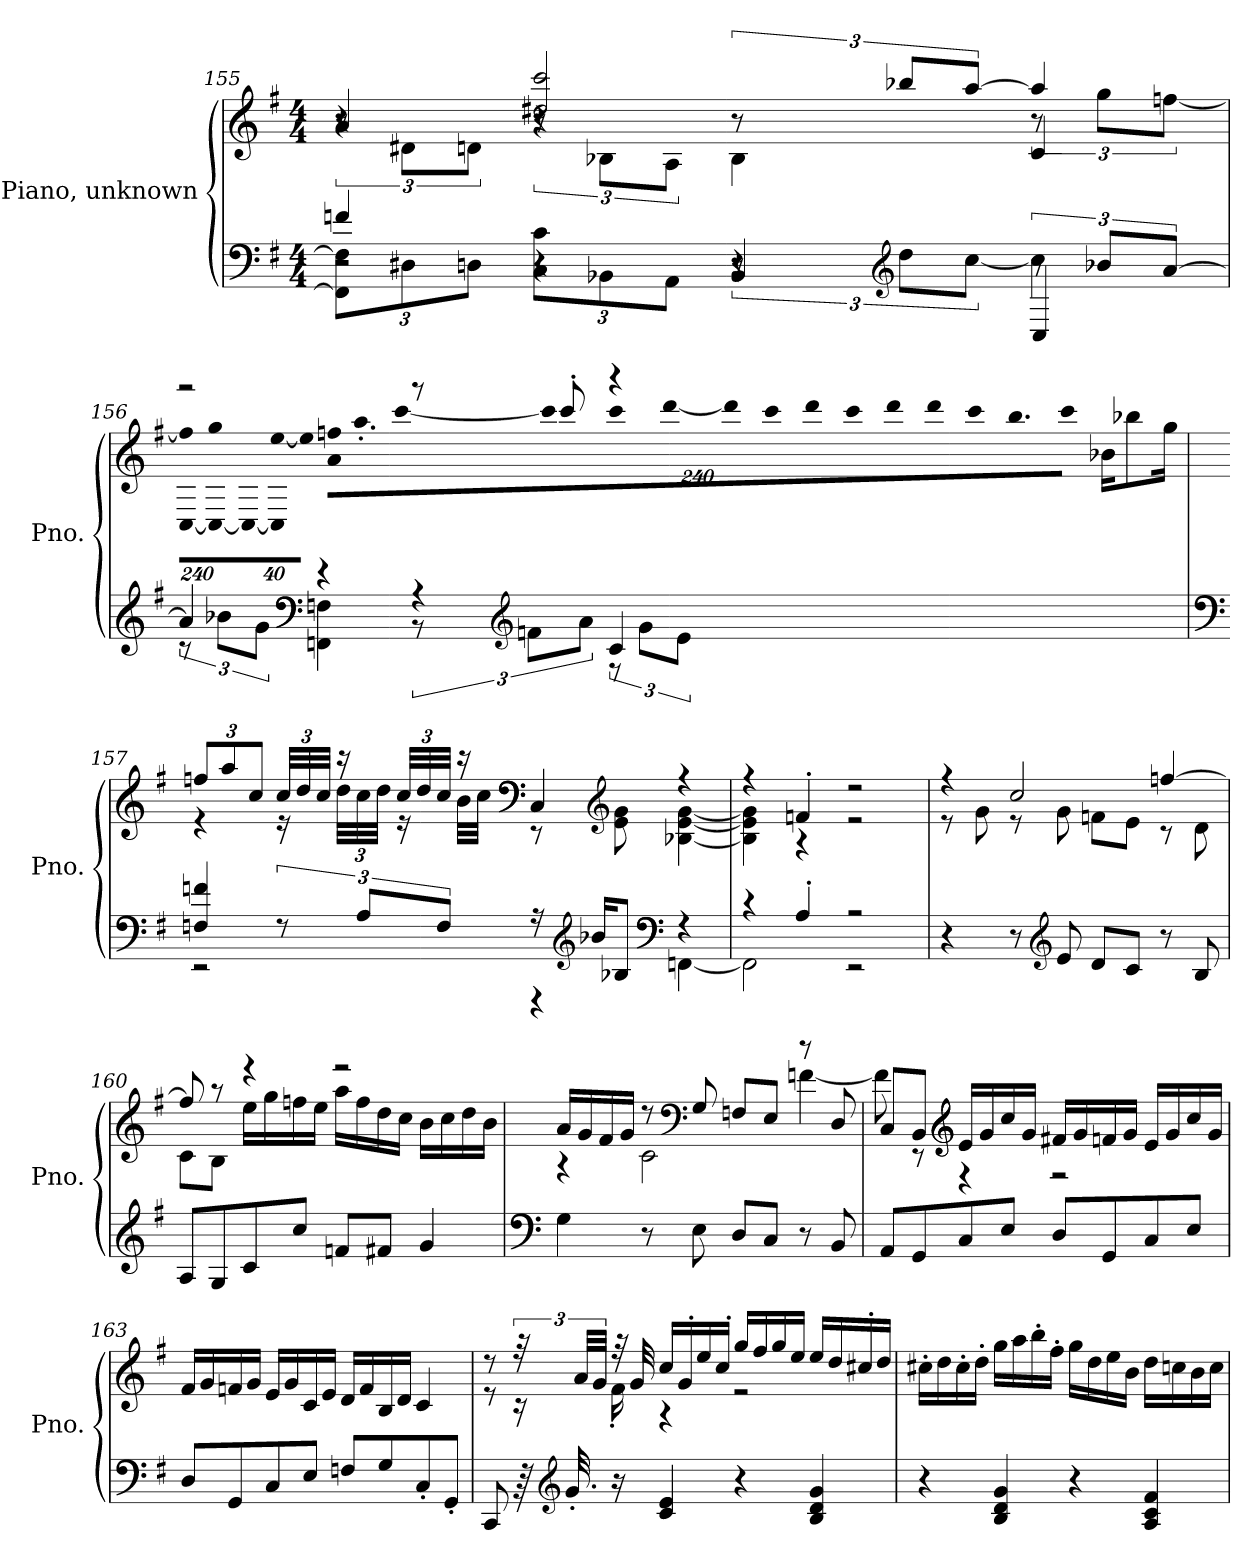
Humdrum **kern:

**kern	**kern
*part1	*part1
*staff2	*staff1
*I"Piano, unknown	*
*I'Pno.	*
!!LO:PB:g=z
*clefF4	*clefG2
*k[f#]	*k[f#]
*M4/4	*M4/4
=155	=155
*^	*
*	*Xbrackettup	*
*	*^	*^
*	*	*	*	*^
4fn/	12FF\] 12F\]L	2r	4a/	12r	4r
.	12D#X\	.	.	12d#X\L	.
.	12Dn\J	.	.	12dn\J	.
4r	12C\ 12c\L	.	4r	12r	2dd#X/ 2ccc/
.	12BB-X\	.	.	12B-X\L	.
.	12AA\J	.	.	12A\J	.
*	*brackettup	*	*	*	*
4BB-/	12r	4r	12r	4B-\	.
*clefG2	*	*	*	*	*
.	12dd\L	.	12bb-X/L	.	.
.	[12cc\J	.	[12aa/J	.	.
12r	4cc\]	4C/	4aa/]	12r	4c/
12b-X/L	.	.	.	12gg\L	.
[12a/J	.	.	.	[12ffn\J	.
*	*v	*v	*	*	*
*	*	*	*v	*v
!!LO:LB:g=z
=156	=156	=156	=156
*	*	*	*Xbrackettup
!	!	!	!LO:N:vis=16
4a/]	12r	2r	[1920%137C\ 1920%137ff\]LL
!	!	!	!LO:N:vis=16
.	.	.	1920%137C\_ 1920%137gg\
.	12b-X\L	.	.
!	!	!	!LO:N:vis=32
.	.	.	640%23C\L_
.	12g\J	.	.
!	!	!	!LO:N:vis=32
.	.	.	640%23C\] [640%23ee\
!	!	!	!LO:N:vis=32
.	.	.	640%23ee\JJJ]
*clefF4	*	*	*
4r	4FFn\ 4Fn\	.	.
!	!	!	!LO:N:vis=16
.	.	.	1920%137a\ 1920%137ffn\LL
!	!	!	!LO:N:vis=16.
.	.	.	960%103aa'\
.	.	.	[240%17ccc\
4r	12r	8r	1920ccc\]
!	!	!	!LO:N:vis=64
.	.	.	640%9ccc\LL
!	!	!	!LO:N:vis=64
.	.	.	[640%9ddd\
!	!	!	!LO:N:vis=64
.	.	.	640%9ddd\]
!	!	!	!LO:N:vis=64
.	.	.	640%9ccc\J
!	!	!	!LO:N:vis=32
.	.	.	1920%53ddd\
*clefG2	*	*	*
.	12fn\L	.	.
!	!	!	!LO:N:vis=32
.	.	.	1920%53ccc\
!	!	!	!LO:N:vis=32
.	.	.	1920%53ddd\
.	.	8ccc'/	.
!	!	!	!LO:N:vis=32
.	.	.	1920%53ddd\
.	12a\J	.	.
!	!	!	!LO:N:vis=64
.	.	.	640%9ccc\K
.	.	.	36.bb\
!	!	!	!LO:N:vis=32
.	.	.	1920%53ccc\JJJ
4c/	12r	4r	.
.	.	.	16b-X\KL
.	.	.	8bb-X\
.	12g\L	.	.
.	12e\J	.	.
.	.	.	16gg\Jk
1920ryy	1920ryy	1920ryy	.
!!LO:LB:g=z	!!
=157	=157	=157	=157
*clefF4	*	*	*
4Fn/ 4fn/	2r	12ffn/L	4r
.	.	12aa/	.
.	.	12cc/J	.
12r	.	48cc/LLL	16r
.	.	48dd/	.
.	.	48cc/JJJ	.
.	.	16r	48dd\LLL
12A/L	.	.	48cc\
.	.	.	48dd\JJJ
.	.	48cc/LLL	16r
.	.	48dd/	.
12F/J	.	48cc/JJJ	.
.	.	16r	32b\LLL
.	.	.	32cc\JJJ
*	*	*clefF4	*
16r	4r	4C/	8r
*clefG2	*	*	*
16b-X/KL	.	.	.
*	*	*clefG2	*
8B-X/J	.	.	8e\ 8g\
*clefF4	*	*	*
4r	[4FFn\	4r	[4B-X\ [4e\ [4g\
=158	=158	=158	=158
4r	2FF\]	4r	4B-\] 4e\] 4g\]
4A'/	.	4fn'/	4r
2r	2r	2r	2r
*v	*v	*	*
=159	=159	=159
4r	4r	8r
.	.	8g\
8r	2cc/	8r
*clefG2	*	*
8e/	.	8g\
8d/L	.	8fn\L
8c/J	.	8e\J
8r	[4ffn/	8r
8B/	.	8d\
!!LO:LB:g=z	!!
=160	=160	=160
8A/L	8ff/]	8c\L
8G/	8r	8B\J
8c/	4r	16ee\LL
.	.	16gg\
8cc/J	.	16ffn\
.	.	16ee\JJ
8fn/L	2r	16aa\LL
.	.	16ff\
8f#X/J	.	16dd\
.	.	16cc\JJ
4g/	.	16b\LL
.	.	16cc\
.	.	16dd\
.	.	16b\JJ
=161	=161	=161
*clefF4	*	*
4G\	16a/LL	4r
.	16g/	.
.	16f#/	.
.	16g/JJ	.
8r	8r	2c\
*	*clefF4	*
8E\	8G/	.
8D/L	8Fn/L	.
8C/J	8E/J	.
8r	8r	[4fn\
8BB/	8D/	.
!!LO:LB:g=z	!!
=162	=162	=162
8AA/L	8C/L	8f\]
8GG/	8BB/J	8r
*	*clefG2	*
8C/	16e/LL	4r
.	16g/	.
8E/J	16cc/	.
.	16g/JJ	.
8D/L	16f#X/LL	2r
.	16g/	.
8GG/	16fn/	.
.	16g/JJ	.
8C/	16e/LL	.
.	16g/	.
8E/J	16cc/	.
.	16g/JJ	.
*	*v	*v
=163	=163
8D/L	16f#/LL
.	16g/
8GG/	16fn/
.	16g/JJ
8C/	16e/LL
.	16g/
8E/J	16c/
.	16e/JJ
8Fn/L	16d/LL
.	16f/
8G/	16B/
.	16d/JJ
8C'/	4c/
8GG'/J	.
!!LO:LB:g=z
=164	=164
*	*^
8CC/	8r	8r
*	*brackettup	*
64r	48r	16r
*clefG2	*	*
32.g'/	.	.
.	48a/LLL	.
.	48g/JJJ	.
16r	32r	16f#'\
.	32g/	.
4c/ 4e/	16cc/LL	4r
.	16g'/	.
.	16ee/	.
.	16cc'/JJ	.
4r	16gg/LL	2r
.	16ff#/	.
.	16gg/	.
.	16ee/JJ	.
4B/ 4d/ 4g/	16ee/LL	.
.	16dd/	.
.	16cc#X'/	.
.	16dd/JJ	.
*	*v	*v
=165	=165
4r	16cc#X'\LL
.	16dd\
.	16cc#'\
.	16dd'\JJ
4B/ 4d/ 4g/	16gg\LL
.	16aa\
.	16bb'\
.	16ff#'\JJ
4r	16gg\LL
.	16dd\
.	16ee\
.	16b\JJ
4A/ 4c/ 4f#/	16dd\LL
.	16ccn\
.	16b\
.	16cc\JJ
=	=
*-	*-
